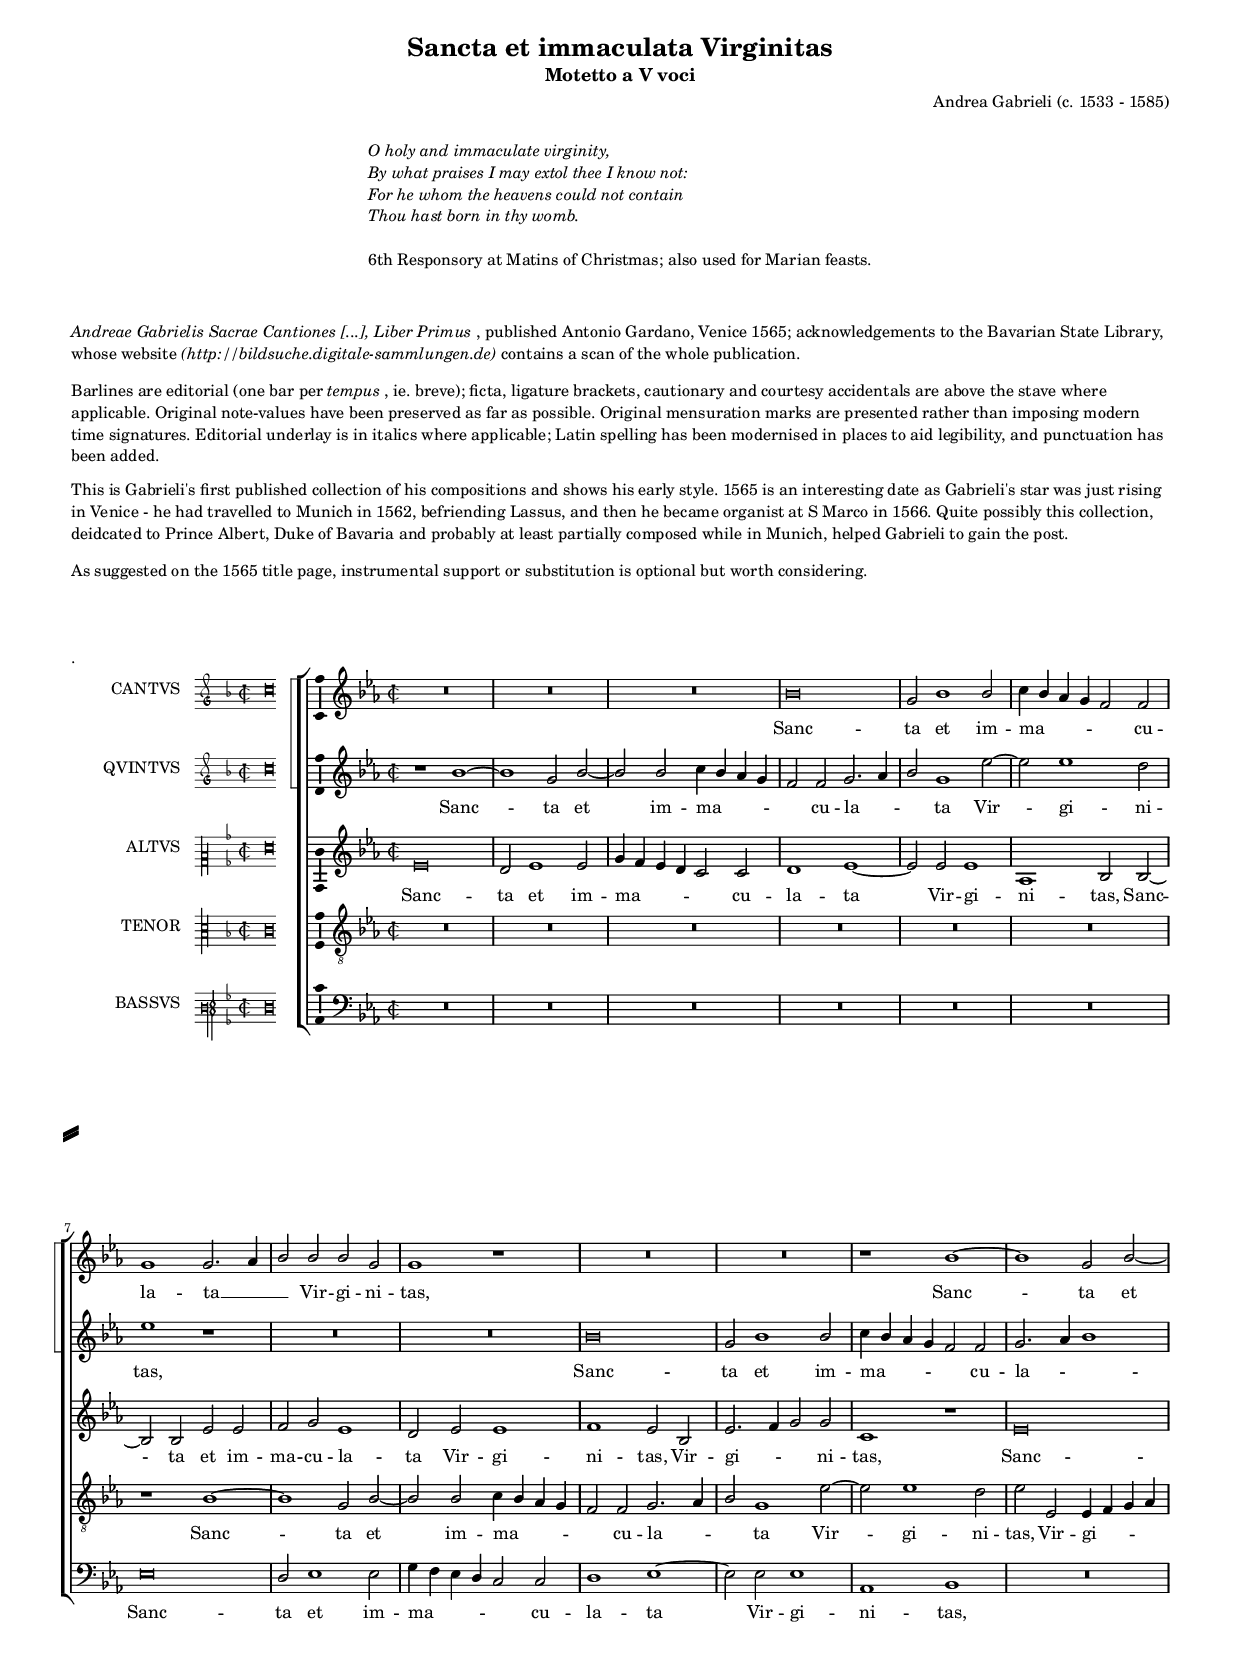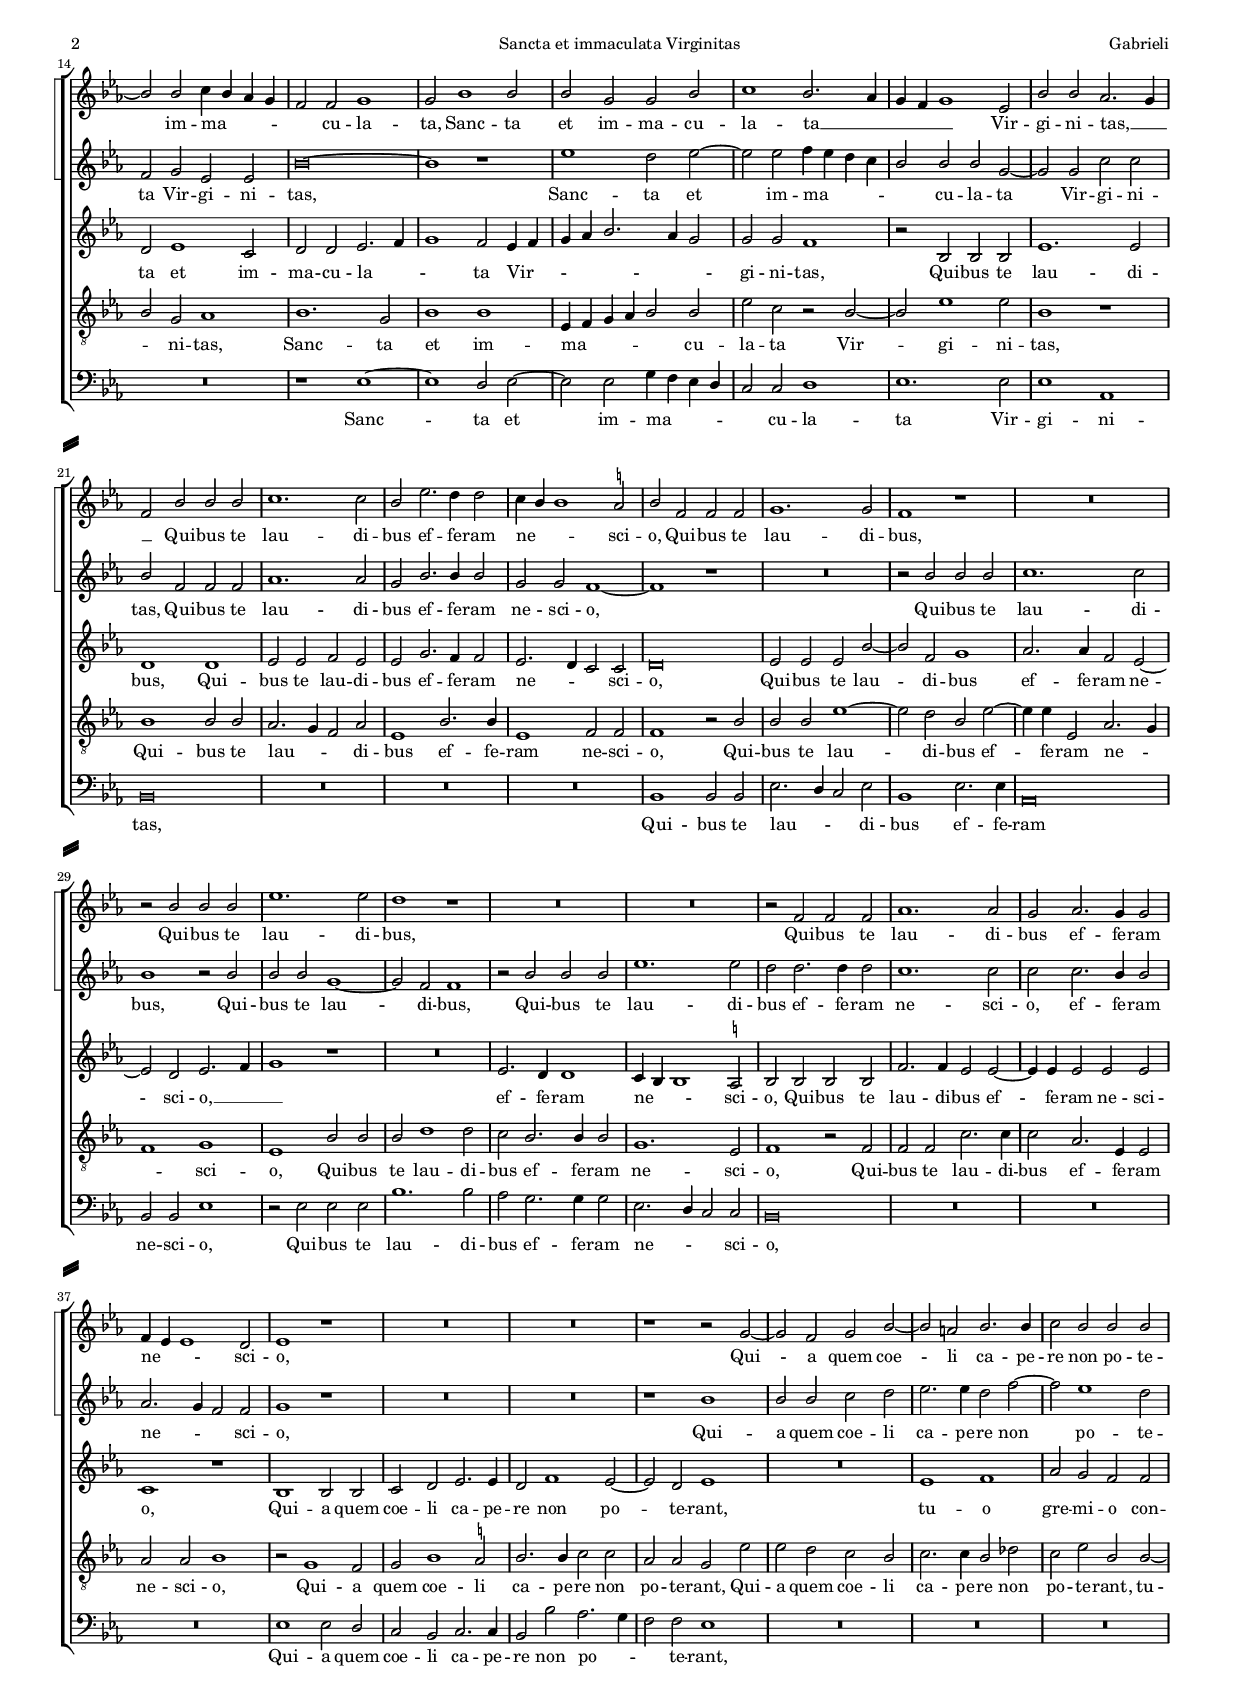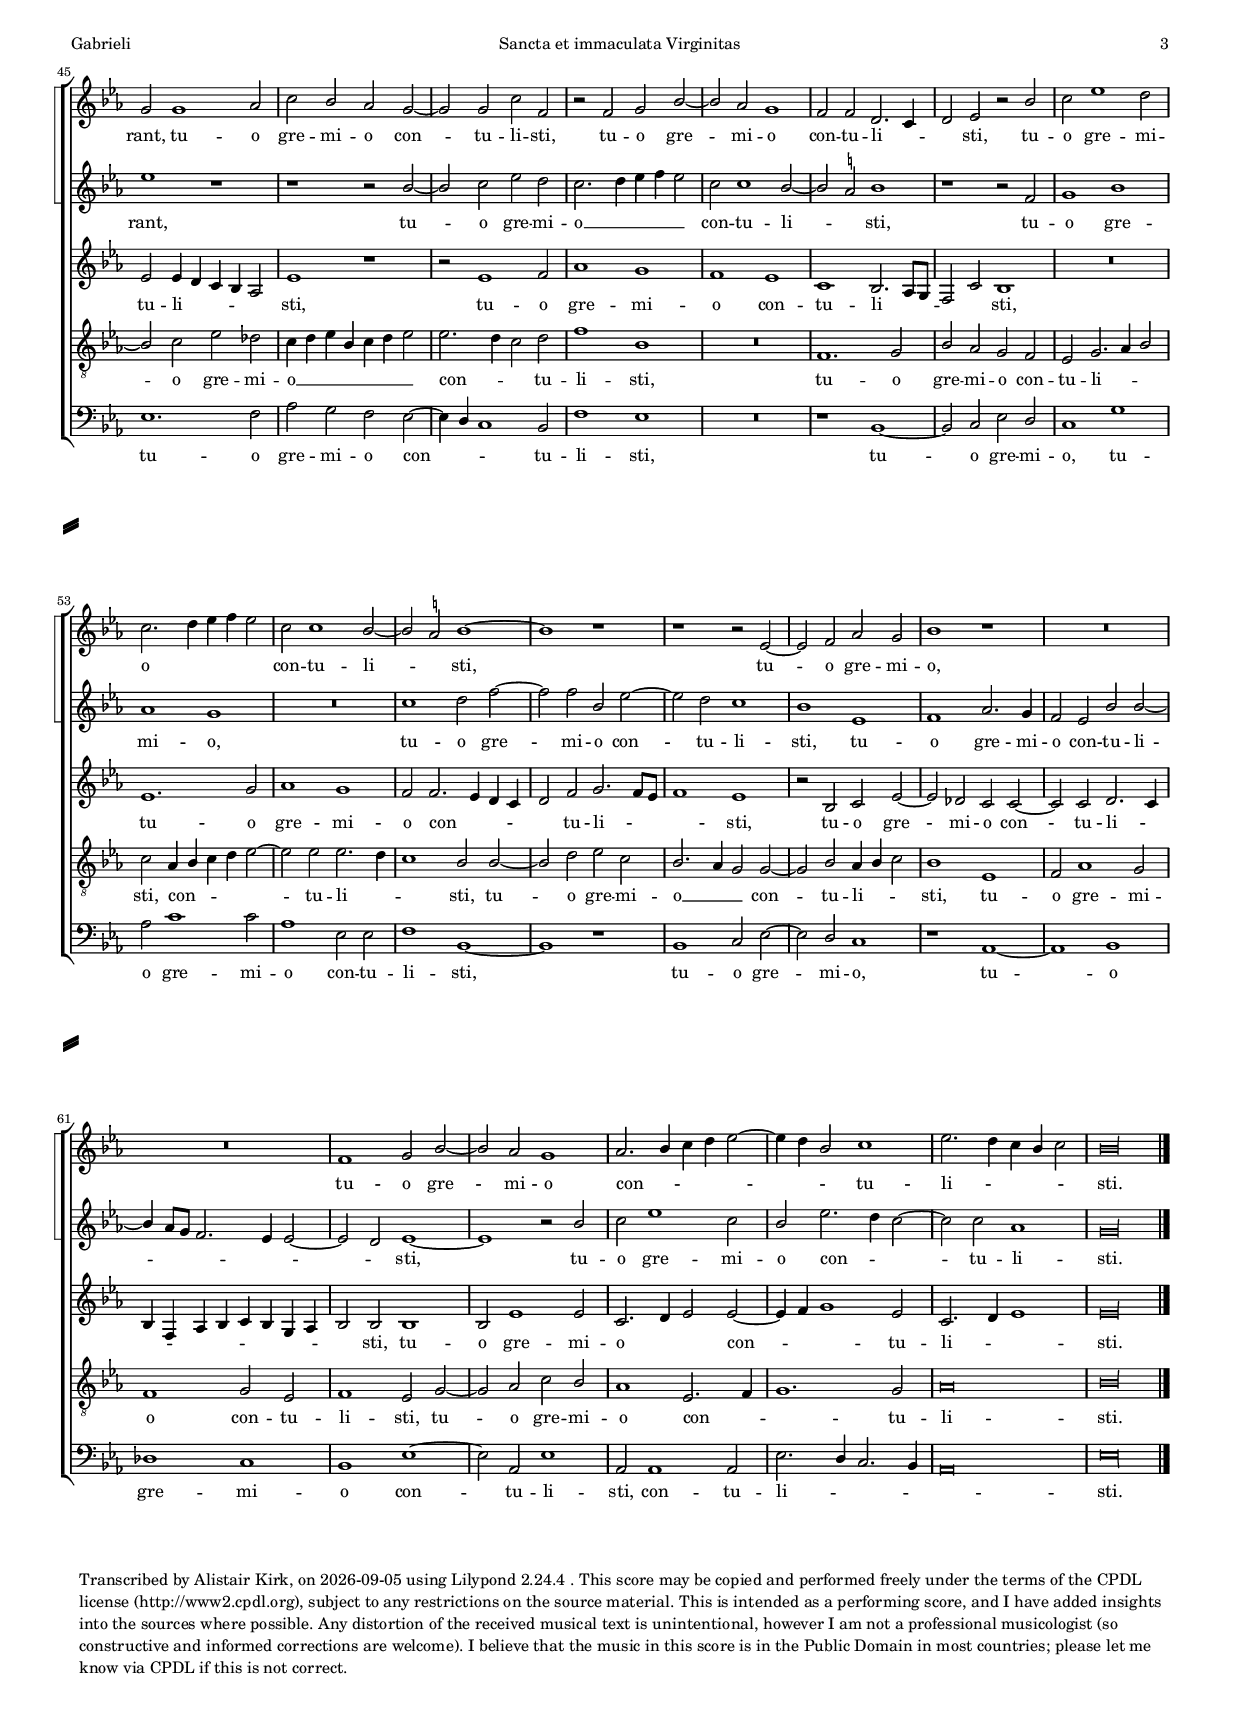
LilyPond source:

%
%  Alistair Kirk's Lilypond Template for Polyphonic Music - last revised 2018-09-03.
%
%
%  If you can't be bothered to learn how to use lilypond properly (fair enough) then you can still easily make many 
%  commonly-needed changes to this score - including transposition, clefs, music size, titles etc etc - using my 
%  easy online guide at https://guidallambert.github.io/MusicEditing/EasyLilypondCustomisation.html
%
%  Best edited using Frescobaldi!  Get it from frescobaldi.org - a highly recommended 
%  Lilypond editor.  (I also highly recommend VSCode with its Git integration for version controlling.)
%


%%%%%%%%%%%%%%%%%%
% 1 - Description of this score
%%%%%%%%%%%%%%%%%%

%%% 1A - paper layout
%

#(set-default-paper-size "a4")
#(set-global-staff-size 14)
\paper {
        left-margin   = 12\mm
        right-margin   = 12\mm
        top-margin    = 10\mm
        bottom-margin = 10\mm
}

%%% 1B - titles
%

\header {
	title = "Sancta et immaculata Virginitas"
	subtitle = "Motetto a V voci"
	% poet = ""
	% subsubtitle = "VIII Vocum"
	% arranger = ""
	composer = "Andrea Gabrieli (c. 1533 - 1585)"
	% opus=""
}

hcomposer = "Gabrieli"
htitle = "Sancta et immaculata Virginitas"

%%% 1C - Transposition of the whole score.
%
% This works relative to c.
%  Ie. To keep the original pitch leave this as 'c' (without quotes).
% To transpose the whole score up a tone set to 'd'.  For down a tone, set to 'bes,' (note the comma) etc
%  Everything is transposed, including key signatures etc (but prefatory staves are not affected).

TranspositionInterval = bes,



%%% 1D - clefs and stave labels
%

StaveAClef =  "treble"
StaveALabel =  "CANTVS"

StaveBClef =  "treble"
StaveBLabel =  "QVINTVS"

StaveCClef =  "treble"
StaveCLabel =  "ALTVS"

StaveDClef =  "treble_8"
StaveDLabel =  "TENOR"

StaveEClef =   "bass"
StaveELabel =   "BASSVS"

StaveFClef =  "treble_8"
StaveFLabel =   "Altus"

StaveGClef =   "treble_8"
StaveGLabel =   "Tenor"

StaveHClef =   "bass"
StaveHLabel =   "Bassus"

%%% 1E - key and time signature
%

gkeysig = {\key f \major}  %  Nb.  don't need to change this even if transposing - see above
global = {
	\time 2/1  %nb this might be overridden elsewhere (actually thinking of getting rid of it here...
	\gkeysig
        \override Score.MetronomeMark #'transparent = ##t
}

%%%1f  - What sound and tempo to use for the output MIDI file
%

% Tempo:
% Set the first number in the line below to set the playback speed.
% The number controls the length of the semibreve (which is the
% tactus of most 16th century polyphony written in tempus imperfectum)
% Suggest something in the range of 35 (very slow) to 65 (very fast).
% 45 is my default.

midiTactus = #(ly:make-moment 45 1)

% Playback sound:
% I think ocarina sounds a bit like a chamber organ on most General MIDI
% soundbanks, and annoys me the least of all the various terrible options,
% but suit yourself!
% "recorder" may also be useful on your computer??

MidiPlaybackSound = "ocarina"


%%%%%%%%%%%%%%%%%%
% 2 - Generic 'technical' settings (shouldn't usually need to change any of these unless personal preference suggests otherwise)
%%%%%%%%%%%%%%%%%%

\layout {
	\context {
		\Voice
			\remove "Note_heads_engraver"
			\consists "Completion_heads_engraver"
			\override NoteHead #'style = #'baroque

                         % These two go together!
                         \override Slur #'transparent = ##t
                         \override AccidentalSuggestion #'avoid-slur = #'inside  % Doesm't seem to help (in that ficta are shown way outside the stave when theres a slur) but does at least suppress all the error messages in the log file!


			\remove "Rest_engraver"
			\consists "Completion_rest_engraver"
                        \override Stem #'neutral-direction = #up

	}
	\context {
		\Staff
			\consists Ambitus_engraver
                        %% \override Stem #'thickness = #0.9
                        \RemoveEmptyStaves
	}
        \context {
                \StaffGroup
                        \consists "Separating_line_group_engraver"
	}
        \context {
                 \Score
                          \override BarNumber #'padding = #1.5
                          %\override BarNumber #'font-size = #1
                          %\override BarLine #'transparent = ##t	%% Uncomment for Mensurstriche (also change from ChoirStaff to Staffgroup and comment out completion_heads_engraver etc
                          %\override BarLine #'hair-thickness = #0.9   %% Example of how to manipulate barlines
        }
        \context {
                \Lyrics
                       %\override LyricText #'font-size = #1.2
                       %\override LyricText #'whiteout = ##t		% Might help with mensurstriche
                       %\override LyricExtender #'whiteout = ##t	% Might help with mensurstriche
                       %\override LyricHyphen #'whiteout = ##t		% Might help with mensurstriche
	}
}
\paper {
	ragged-last-bottom = ##f
  	ragged-bottom = ##f
	system-separator-markup = \slashSeparator
        evenHeaderMarkup=\markup  \fill-line { \fromproperty #'page:page-number-string \htitle \hcomposer }
	oddHeaderMarkup= \markup  \fill-line { \on-the-fly #not-first-page \hcomposer \on-the-fly #not-first-page \htitle \on-the-fly #not-first-page \fromproperty #'page:page-number-string }
         top-system-spacing #'basic-distance = #7    % Top stave is a bit too close to the page headers.
         % systems-per-page = 3  	% Lilypond rarely needs forcing like this...
         %  system-count = 13   	% ditto
         % page-count = 8    		% ditto
}




%%% The main musical content is in the two linked files below:



%%%%%%%%%%%%%%%%%%
% Some useful definitions for early music
%%%%%%%%%%%%%%%%%%

italicas=\override LyricText #'font-shape = #'italic
rectas=\override LyricText #'font-shape = #'upright
ss=\once \set suggestAccidentals = ##t
ficta = \once \set suggestAccidentals = ##t
date = #(strftime "%Y-%m-%d" (localtime (current-time)))
%m0 = \melismaEnd
%m1 = \melisma

%% Defining graphics for unusual mensural time signatures!
#(
  define ((double-time-signature2 glyph a) grob) (
       grob-interpret-markup grob (
          markup  (
            #:line ( #:musicglyph glyph #:number #:vcenter a )
          )
       )
  )
)
#(
  define ((double-time-signature3 glyph a b) grob) (
       grob-interpret-markup grob (
          markup  (
            #:line ( #:musicglyph glyph #:vcenter #:column (a b) )
          )
       )
  )
)
#(
  define ((custom-time-signature glyph) grob) (
       grob-interpret-markup grob (
          markup  (
            #:line ( #:musicglyph glyph)
          )
       )
  )
)


%%%%%%%%%%%%%%%%%%
% 3 - Score content: notes
%%%%%%%%%%%%%%%%%%

\language "english"

StaveANotes = {

  % clef c1  % tweak / uncomment for debugging - this should override the clef in the score block

  \override Score.TimeSignature.stencil =
    #(custom-time-signature "timesig.mensural22")
  \time 2/1

  %\mark \markup \italic {"Prima Pars"}

  %\override Score.TimeSignature.stencil =
  %   #(double-time-signature2 "timesig.mensural98" "3")
  % \time 3/2

  R\longa R\breve c''\breve a'2 c''1 c''2 d''4 \melisma c''4 bf'4
  a'4 g'2 \melismaEnd g'2   % 2
  a'1 a'2. \melisma bf'4 c''2 \melismaEnd c''2 c''2 a'2 a'1
  r1 R\longa r1  c''\breve
   a'2 c''1 c''2 d''4 \melisma c''4 bf'4 a'4 g'2 \melismaEnd g'2 a'1 a'2 c''1 c''2
  c''2 a'2 a'2 c''2 d''1 c''2. \melisma bf'4   % 4
  a'4 g'4 a'1 \melismaEnd f'2 c''2 c''2 bf'2. \melisma a'4 g'2 \melismaEnd c''2 c''2 c''2 d''1.
  d''2 c''2 f''2. e''4 e''2 d''4 \melisma c''4 c''1 \melismaEnd \ficta b'2   % 5
  c''2 g'2 g'2 g'2 a'1. a'2 g'1 r1 R\breve r2 c''2 c''2 c''2 f''1. f''2
    % 6
  e''1
  r1 R\longa r2 g'2 g'2 g'2 bf'1. bf'2 a'2 bf'2. a'4 a'2   % 7
  g'4 \melisma f'4 f'1 \melismaEnd e'2 f'1
  r1 R\longa r1 r2 a'1 g'2 a'2 c''1 % 8
  b'2 c''2. c''4 d''2 c''2 c''2 c''2 a'2 a'1 bf'2 d''2 c''2 bf'2
  a'1 a'2 d''2 g'2 r2 g'2 a'2 c''1 % 9
  bf'2 a'1 g'2 g'2 e'2. \melisma d'4 e'2 \melismaEnd f'2 r2 c''2 d''2 f''1 e''2
  d''2. \melisma e''4 f''4 g''4 f''2 \melismaEnd d''2 d''1 c''1 \melisma
  \ficta  b'2 \melismaEnd c''\breve r\breve r2 f'1 g'2 bf'2 a'2 c''1
   r1 R\longa
   g'1 a'2 c''1 bf'2 a'1 bf'2. \melisma c''4 d''4 e''4 f''2. e''4 c''2
  \melismaEnd d''1 f''2. \melisma e''4 d''4 c''4 d''2 \melismaEnd   % 12
  c''\maxima*1/4

  % \cadenzaOn

  %  b'\maxima*1/4
    \bar "|."
  %\cadenzaOff


}
StaveBNotes = {

  % clef c3  % tweak / uncomment for debugging - this should override the clef in the score block
  r1 c''\breve a'2 c''1 c''2
  d''4 \melisma c''4 bf'4 a'4 g'2 \melismaEnd g'2 a'2. \melisma bf'4 c''2 \melismaEnd a'1 f''1 f''1 e''2
    % 2
  f''1 r1 R\longa c''\breve a'2 c''1 c''2 d''4 \melisma c''4 bf'4 a'4 g'2 \melismaEnd
  g'2   % 3
  a'2. \melisma bf'4 c''1 \melismaEnd g'2 a'2 f'2 f'2 c''\breve. r1 f''1 e''2 f''1
   f''2 g''4 \melisma f''4 e''4 d''4   % 4
  c''2 \melismaEnd c''2 c''2 a'1 a'2 d''2 d''2 c''2 g'2 g'2 g'2 bf'1. bf'2 a'2
  c''2. c''4 c''2 a'2 a'2 g'\breve % 5
   r1 R\breve r2 c''2 c''2 c''2 d''1. d''2 c''1 r2 c''2 c''2 c''2
  a'1. % 6
   g'2 g'1 r2 c''2 c''2 c''2 f''1. f''2 e''2 e''2. e''4 e''2 d''1.
  d''2 d''2 d''2. c''4 c''2   % 7
  bf'2. \melisma a'4 g'2 \melismaEnd g'2 a'1 r1 R\longa r1 c''1 c''2 c''2 d''2 e''2   % 8
  f''2. f''4 e''2 g''1 f''1 e''2 f''1 r\breve r2 c''1 d''2 f''2 e''2
  d''2. \melisma e''4 f''4 g''4 f''2 \melismaEnd   % 9
  d''2 d''1 c''1 \melisma \ficta b'2 \melismaEnd c''1 r1 r2 g'2 a'1 c''1 bf'1 a'1 R\breve
  d''1 e''2 g''1 g''2 c''2 f''1 e''2 d''1 c''1 f'1 g'1 bf'2. a'4 g'2
  f'2 c''2 c''2. \melisma   % 11
   bf'8 a'8 g'2. f'4 f'1 e'2 \melismaEnd f'\breve r2 c''2 d''2 f''1 d''2 c''2
  f''2. \melisma e''4 d''1 \melismaEnd d''2 bf'1   % 12
  a'\maxima*1/4
}
StaveCNotes = {

  % clef c4  % tweak / uncomment for debugging - this should override the clef in the score block
  f'\breve e'2 f'1 f'2
  a'4 \melisma g'4 f'4 e'4 d'2 \melismaEnd d'2 e'1 f'1. f'2 f'1 bf1 c'2 c'1 % 2
   c'2 f'2 f'2 g'2 a'2 f'1 e'2 f'2 f'1 g'1 f'2 c'2 f'2. \melisma g'4 a'2 \melismaEnd
  a'2 d'1 r1   % 3
  f'\breve e'2 f'1 d'2 e'2 e'2 f'2. \melisma g'4 a'1 \melismaEnd g'2 f'4 \melisma g'4 a'4 bf'4
  c''2. bf'4 a'2 \melismaEnd a'2 a'2 g'1   % 4
  r2 c'2 c'2 c'2 f'1. f'2 e'1 e'1 f'2 f'2 g'2 f'2 f'2 a'2. g'4 g'2 f'2.
  \melisma e'4 d'2 \melismaEnd d'2   % 5
  e'\breve f'2 f'2 f'2 c''1 g'2 a'1 bf'2. bf'4 g'2 f'1 e'2 f'2. \melisma g'4
  a'1 \melismaEnd r1   % 6
  R\breve f'2. e'4 e'1 d'4 \melisma c'4 c'1 \melismaEnd \ficta b2 c'2 c'2 c'2 c'2 g'2. g'4 f'2
  f'2. f'4 f'2 f'2 f'2   % 7
  d'1 r1 c'1 c'2 c'2 d'2 e'2 f'2. f'4 e'2 g'1 f'1 e'2 f'1
  R\breve   % 8
  f'1 g'1 bf'2 a'2 g'2 g'2 f'2 f'4 \melisma e'4 d'4 c'4 bf2 \melismaEnd f'1 r1 r2 f'1
  g'2 bf'1 a'1   % 9
  g'1 f'1 d'1 c'2. \melisma bf8 a8 g2 d'2 \melismaEnd c'1
  R\breve f'1. a'2 bf'1 a'1
  g'2 g'2. \melisma f'4 e'4 d'4 e'2 \melismaEnd g'2 a'2. \melisma g'8 f'8 g'1 \melismaEnd f'1 r2 c'2 d'2
  f'1 ef'2 d'2 d'1 d'2 e'2. \melisma d'4   % 11
  c'4 g4 bf4 c'4 d'4 c'4 a4 bf4 c'2 \melismaEnd c'2 c'1 c'2 f'1 f'2 d'2. \melisma e'4
  f'2 \melismaEnd f'2. \melisma g'4 a'1 \melismaEnd f'2 d'2. \melisma e'4 f'1 \melismaEnd   % 12
  f'\maxima*1/4

}

StaveDNotes = { 

  % clef c4  % tweak / uncomment for debugging - this should override the clef in the score block
    R\longa*3
  r1 c'\breve a2 c'1 c'2 d'4 \melisma c'4 bf4 a4 g2 \melismaEnd g2 a2. \melisma bf4 c'2
  \melismaEnd a1 f'1 f'1 e'2   % 3
  f'2 f2 f4 \melisma g4 a4 bf4 c'2 \melismaEnd a2 bf1 c'1. a2 c'1 c'1 f4 \melisma g4 a4 bf4 c'2
  \melismaEnd c'2 f'2 d'2 r2 c'1 % 4
   f'1 f'2 c'1 r1 c'1 c'2 c'2 bf2. \melisma a4 g2 \melismaEnd bf2 f1 c'2. c'4 f1 g2
  g2   % 5
  g1 r2 c'2 c'2 c'2 f'1. e'2 c'2 f'2. f'4 f2 bf2. \melisma a4 g1 \melismaEnd a1 f1 c'2
  c'2   % 6
  c'2 e'1 e'2 d'2 c'2. c'4 c'2 a1. f2 g1 r2 g2 g2 g2 d'2. d'4 d'2 bf2.
  f4 f2   % 7
  bf2 bf2 c'1 r2 a1 g2 a2 c'1 \ficta b2 c'2. c'4 d'2 d'2 bf2 bf2 a2 f'2 f'2
  e'2 d'2 c'2   % 8
  d'2. d'4 c'2 ef'2 d'2 f'2 c'2 c'1 d'2 f'2 ef'2 d'4 \melisma e'4 f'4 c'4 d'4
  e'4 f'2 \melismaEnd f'2. \melisma e'4 d'2 \melismaEnd e'2 g'1 c'1   % 9
  R\breve g1. a2 c'2 bf2 a2 g2 f2 a2. \melisma bf4 c'2 \melismaEnd d'2 bf4 \melisma c'4 d'4 e'4
  f'1 \melismaEnd f'2 f'2. \melisma e'4
  d'1 \melismaEnd c'2 c'1 e'2 f'2 d'2 c'2. \melisma bf4 a2 \melismaEnd a1 c'2 bf4 \melisma c'4 d'2 \melismaEnd c'1
  f1 g2 bf1 a2   % 11
  g1 a2 f2 g1 f2 a1 bf2 d'2 c'2 bf1 f2. \melisma g4 a1. \melismaEnd a2 bf\breve   % 12
  c'\maxima*1/4

}
StaveENotes = { 

  % clef c4  % tweak / uncomment for debugging - this should override the clef in the score block
  R\longa*3
  f\breve e2 f1 f2 a4 \melisma g4 f4 e4 d2 \melismaEnd d2 e1 f1. f2 f1 bf,1 c1   % 3
  R\longa r1 f\breve e2 f1 f2 a4 \melisma g4 f4 e4 d2 \melismaEnd d2 e1   % 4
  f1. f2 f1 bf,1 c\breve R\longa R\breve   % 5
  c1 c2 c2 f2. \melisma e4 d2 \melismaEnd f2 c1 f2. f4 bf,\breve c2 c2 f1 r2 f2 f2 f2   % 6
  c'1. c'2 bf2 a2. a4 a2 f2. \melisma e4 d2 \melismaEnd d2 c\breve
  R\longa  R\breve
  f1 f2 e2 d2 c2 d2. d4 c2 c'2 bf2. \melisma a4 g2 \melismaEnd g2 f1
  R\breve R\longa f1. g2 bf2 a2 g2 f2. \melisma  e4 d1 \melismaEnd c2 g1 f1   % 9
  R\breve r1 c1. d2 f2 e2 d1 a1 bf2 d'1 d'2 bf1 f2 f2
  g1 c\breve r1 c1 d2 f1 e2 d1 r1 bf,\breve c1   % 11
  ef1 d1 c1 f1. bf,2 f1 bf,2 bf,1 bf,2 f2. \melisma e4 d2. c4 bf,\breve \melismaEnd   % 12
  f\maxima*1/4

}
StaveFNotes = { }
StaveGNotes = {  }
StaveHNotes = {  }

% Convenient overrides - comment and uncomment to add and remove staves for quick debugging / rendering purposes:
% StaveANotes = {  }
% StaveBNotes = {  }
% StaveCNotes = {  }
% StaveDNotes = {  }
% StaveENotes = {  }
% StaveFNotes = {  }
% StaveGNotes = {  }
% StaveHNotes = {  }

%%%%%%%%%%%%%%%%%%
% 4 - Score content: text / lyrics
%%%%%%%%%%%%%%%%%%

StaveALyrics = \lyricmode {  

    Sanc -- ta et im -- ma -- cu -- la -- ta __ Vir -- gi -- ni -- tas,
    Sanc -- ta et im -- ma -- cu -- la -- ta,
    Sanc -- ta et im -- ma -- cu -- la -- ta __ Vir -- gi -- ni -- tas, __
    Qui -- bus te lau -- di -- bus ef -- fe -- ram ne -- sci -- o,
    Qui -- bus te lau -- di -- bus,
    Qui -- bus te lau -- di -- bus,
    Qui -- bus te lau -- di -- bus ef -- fe -- ram ne -- sci -- o,
    Qui -- a quem coe -- li ca -- pe -- re non po -- te -- rant,
    tu -- o gre -- mi -- o con -- tu -- li -- sti,
    tu -- o gre -- mi -- o con -- tu -- li -- sti,
    tu -- o gre -- mi -- o con -- tu -- li -- sti,
    tu -- o gre -- mi -- o,
    tu -- o gre -- mi -- o con -- tu -- li -- sti.

}
StaveBLyrics = \lyricmode {  
  	Sanc -- ta et im -- ma -- cu -- la -- ta Vir -- gi -- ni -- tas,
	Sanc -- ta et im -- ma -- cu -- la -- ta Vir -- gi -- ni -- tas,
	Sanc -- ta et im -- ma -- cu -- la -- ta Vir -- gi -- ni -- tas,
	Qui -- bus te lau -- di -- bus ef -- fe -- ram ne -- sci -- o,
	Qui -- bus te lau -- di -- bus,
	Qui -- bus te lau -- di -- bus,
	Qui -- bus te lau -- di -- bus ef -- fe -- ram ne -- sci -- o,
	ef -- fe -- ram ne -- sci -- o,
	Qui -- a quem coe -- li ca -- pe -- re non po -- te -- rant,
	tu -- o gre -- mi -- o __ con -- tu -- li -- sti,
	tu -- o gre -- mi -- o,
	tu -- o gre -- mi -- o con -- tu -- li -- sti,
	tu -- o gre -- mi -- o con -- tu -- li -- sti,
	tu -- o gre -- mi -- o con -- tu -- li -- sti.


}
StaveCLyrics = \lyricmode {

    Sanc -- ta et im -- ma -- cu -- la -- ta Vir -- gi -- ni -- tas,
    Sanc -- ta et im -- ma -- cu -- la -- ta Vir -- gi -- ni -- tas,
    Vir -- gi -- ni -- tas,
    Sanc -- ta et im -- ma -- cu -- la -- ta Vir -- gi -- ni -- tas,
    Qui -- bus te lau -- di -- bus,
    Qui -- bus te lau -- di -- bus ef -- fe -- ram ne -- sci -- o,
    Qui -- bus te lau -- di -- bus ef -- fe -- ram ne -- sci -- o, __
    ef -- fe -- ram ne -- sci -- o,
    Qui -- bus te lau -- di -- bus ef -- fe -- ram ne -- sci -- o,
    Qui -- a quem coe -- li ca -- pe -- re non po -- te -- rant,
    tu -- o gre -- mi -- o con -- tu -- li -- sti,
    tu -- o gre -- mi -- o con -- tu -- li -- sti,
    tu -- o gre -- mi -- o con -- tu -- li -- sti,
    tu -- o gre -- mi -- o con -- tu -- li -- sti,
    tu -- o gre -- mi -- o con -- tu -- li -- sti.


}
StaveDLyrics = \lyricmode {
  	Sanc -- ta et im -- ma -- cu -- la -- ta Vir -- gi -- ni -- tas,
	Vir -- gi -- ni -- tas,
	Sanc -- ta et im -- ma -- cu -- la -- ta Vir -- gi -- ni -- tas,
	Qui -- bus te lau -- di -- bus ef -- fe -- ram ne -- sci -- o,
	Qui -- bus te lau -- di -- bus ef -- fe -- ram ne -- sci -- o,
	Qui -- bus te lau -- di -- bus ef -- fe -- ram ne -- sci -- o,
	Qui -- bus te lau -- di -- bus ef -- fe -- ram ne -- sci -- o,
        Qui -- a quem coe -- li ca -- pe -- re non po -- te -- rant,
	Qui -- a quem coe -- li ca -- pe -- re non po -- te -- rant,
	tu -- o gre -- mi -- o __ con -- tu -- li -- sti,
	tu -- o gre -- mi -- o con -- tu -- li -- sti,
	con -- tu -- li -- sti,
	tu -- o gre -- mi -- o __ con -- tu -- li -- sti,
	tu -- o gre -- mi -- o con -- tu -- li -- sti,
	tu -- o gre -- mi -- o con -- tu -- li -- sti.

}
StaveELyrics = \lyricmode {
	Sanc -- ta et im -- ma -- cu -- la -- ta Vir -- gi -- ni -- tas,
	Sanc -- ta et im -- ma -- cu -- la -- ta Vir -- gi -- ni -- tas,
	Qui -- bus te lau -- di -- bus ef -- fe -- ram ne -- sci -- o,
	Qui -- bus te lau -- di -- bus ef -- fe -- ram ne -- sci -- o,
	Qui -- a quem coe -- li ca -- pe -- re non po -- te -- rant,
	tu -- o gre -- mi -- o con -- tu -- li -- sti,
	tu -- o gre -- mi -- o,
	tu -- o gre -- mi -- o con -- tu -- li -- sti,
	tu -- o gre -- mi -- o,
	tu -- o gre -- mi -- o con -- tu -- li -- sti,
	con -- tu -- li -- sti.


}
StaveFLyrics = \lyricmode { A }
StaveGLyrics = \lyricmode { A }
StaveHLyrics = \lyricmode { A }

 % Tanslation and attribution of text
 \markup {
        \vspace #1
	\fill-line {
		\column {
                        \vspace #1
			\line { \italic { O holy and immaculate virginity,}}
			\line { \italic { By what praises I may extol thee I know not:}}
			\line { \italic { For he whom the heavens could not contain}}
			\line { \italic { Thou hast born in thy womb. } }
			\vspace #1
			\line { 6th Responsory at Matins of Christmas; also used for Marian feasts.  }

		}
	}
}



%%%%%%%%%%%%%%%%%%
% 5 - Editorial content, including prefatory stave / incipit settings and notes
%%%%%%%%%%%%%%%%%%

 %  Should very rarely need to be touched once a given piece has been typeset

% 5a Editorial method and comments
\markup {
    \vspace #3
    \column {
          %\wordwrap  { \italic { Music source and editorial comments go here.} }

          \wordwrap  {
              \italic {Andreae Gabrielis Sacrae Cantiones [...], Liber Primus}
              , published Antonio Gardano, Venice 1565;
              acknowledgements to the Bavarian State Library,
              whose website \italic{(http://bildsuche.digitale-sammlungen.de)} contains a scan of the whole publication.
          }
          \vspace #1
          \wordwrap  {
              Barlines are editorial (one bar per \italic {tempus}, ie. breve); 
              ficta, ligature brackets, cautionary and courtesy accidentals are above the stave where applicable. 
              Original note-values have been preserved as far as possible.
              Original mensuration marks are presented rather than imposing modern time signatures.
              Editorial underlay is in italics where applicable;
              Latin spelling has been modernised in places to aid legibility, and punctuation has been
              added.
          }
          \vspace #1
          \wordwrap {
              This is Gabrieli's first published collection of his compositions
              and shows his early style.  1565 is an interesting date as Gabrieli's
              star was just rising in Venice - he had travelled to Munich in 1562,
              befriending Lassus, and then he became organist at S Marco in 1566.
              Quite possibly this collection,  deidcated to Prince Albert, Duke of Bavaria
              and probably at least partially composed while in Munich,
              helped Gabrieli to gain the post.
          }
          \vspace #1
          \wordwrap {
              As suggested on the 1565 title page, instrumental support or substitution
              is optional but worth considering.
	  }
	  \vspace #3
	  .
    }
}

%% 5b - Plainsong incipit - obviously, comment out as required.
%\score   {
%    \transpose c \TranspositionInterval <<
%          \new Staff \with { \remove "Time_signature_engraver" \remove "Ambitus_engraver" } {
%                \set Staff.instrumentName = "Intonation"
%                \clef "treble_8"  \global  \cadenzaOn              <<  {
%                          \override Voice.Slur #'tran%sparent = ##f
%                          f4 s8 f4 s8 f4( g4) s8 g4.
%                      }\addlyrics {  In -- ci -- pit here. }
%               >>
%          }
%     >>
%    \layout {\context { \Voice \remove "Stem_engraver" } }
%}


% 5c - Prefatory staves
\layout {   % Need to modify a couple of settings in the main score layout as well
             indent=4\cm
              \context { \Staff
                         \override InstrumentName #'padding = 2
                         \override InstrumentName #'self-alignment-X = #RIGHT
              }
}
PrefatorySettings = {
  		%\override NoteHead   #'style = #'neomensural      % ie. can set to either Mensural or Neomensural
		%\override Rest #'style = #'neomensural
		%\override Staff.TimeSignature #'style = #'neomensural
                \override Flag #'style = #'mensural
                \autoBeamOff
                 \override Staff.InstrumentName #'Y-extent = #'(-4 . 4)
                 \override Staff.InstrumentName #'self-alignment-X = #RIGHT
                \override Staff.InstrumentName #'padding = 2
                % Uncomment these if you want eg. double b flat in key sig using c2 or f3 clef etc
                % May also have to tweak the numbers (4 vs 5 etc)
                \override Staff.KeySignature.flat-positions = #'((-4 . 4))
                \override Staff.KeySignature.sharp-positions = #'((-4 . 4))
                \cadenzaOn
                \key f \major
		\time 2/2
                \huge
}
PrefatoryLayout = \layout {   % Set the layout inside the incipit
		\context {\Voice
			\remove Ligature_bracket_engraver
			\consists Mensural_ligature_engraver

		}
                \context { \Staff \remove Ambitus_engraver}
		line-width=5
                indent =  0
                ragged-right = ##f
		ragged-last = ##f
                system-count = #1
}
PrefStaveA = \markup {
	\score {
                \new MensuralVoice {
                    \set Staff.instrumentName=\StaveALabel
                    \PrefatorySettings
                    \clef "petrucci-g"
                    c''\breve
                     \bar"" \skip1
		}  \layout {\PrefatoryLayout}
	}
}
PrefStaveB = \markup {
	\score {
                \new MensuralVoice {
                    \set Staff.instrumentName=\StaveBLabel
                    \PrefatorySettings
                    \clef "petrucci-g"
                    c''\breve
                     \bar"" \skip1
		}  \layout {\PrefatoryLayout}
	}
}
PrefStaveC = \markup {
	\score {
                \new MensuralVoice {
                    \set Staff.instrumentName=\StaveCLabel
                    \PrefatorySettings
                    \clef "petrucci-c2"
                    f'\breve
                     \bar"" \skip1
		}  \layout {\PrefatoryLayout}
	}
}
PrefStaveD = \markup {
	\score {
                \new MensuralVoice {
                    \set Staff.instrumentName=\StaveDLabel
                    \PrefatorySettings
                    \clef "petrucci-c3"
                    c'\breve
                     \bar"" \skip1
		}  \layout {\PrefatoryLayout}
	}
}
PrefStaveE = \markup {
	\score {
          \new MensuralVoice {
                    \set Staff.instrumentName=\StaveELabel
                    \PrefatorySettings
                    \clef "petrucci-f3"
                    f\breve
                     \bar"" \skip1
		}  \layout {\PrefatoryLayout}
	}
}
PrefStaveF = \markup {
	\score {
                \new MensuralVoice {
                    \set Staff.instrumentName=\StaveFLabel
                    \PrefatorySettings
                    \clef "petrucci-f4"
                    g2
                     \bar"" \skip1
		}  \layout {\PrefatoryLayout}
	}
}
PrefStaveG = \markup {
	\score {
                \new MensuralVoice {
                    \set Staff.instrumentName=\StaveGLabel
                    \PrefatorySettings
                    \clef "petrucci-f4"
                    g2
                     \bar"" \skip1
		}  \layout {\PrefatoryLayout}
	}
}
PrefStaveH = \markup {
	\score {
                \new MensuralVoice {
                    \set Staff.instrumentName=\StaveHLabel
                    \PrefatorySettings
                    \clef "petrucci-f4"
                    f2
                     \bar"" \skip1
		}  \layout {\PrefatoryLayout}
	}
}





\version "2.18"


\include "Global_Score_block.ly"


\version "2.18"